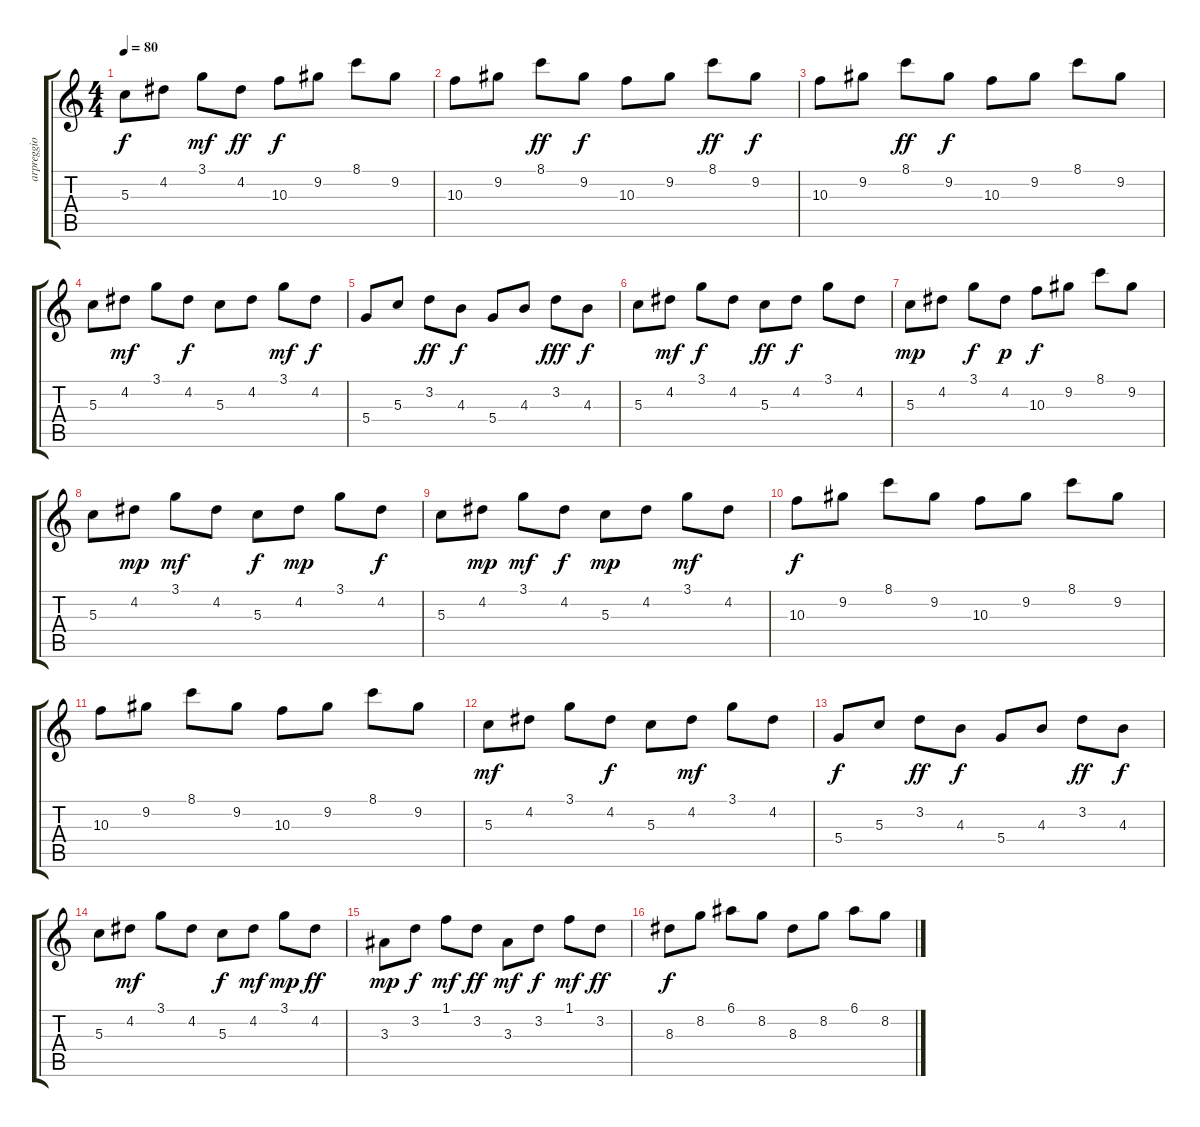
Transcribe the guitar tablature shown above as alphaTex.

\track ("arpreggio" "arpreggio") {instrument acousticguitarsteel}
\staff {score tabs}
\tuning (E4 B3 G3 D3 A2 E2) {hide}
\ts (4 4)
\tempo 80
\clef g2
\ks c
5.3.8{dy f} 4.2.8 3.1.8{dy mf} 4.2.8{dy ff} 10.3.8{dy f} 9.2.8 8.1.8 9.2.8 |
10.3.8 9.2.8 8.1.8{dy ff} 9.2.8{dy f} 10.3.8 9.2.8 8.1.8{dy ff} 9.2.8{dy f} |
10.3.8 9.2.8 8.1.8{dy ff} 9.2.8{dy f} 10.3.8 9.2.8 8.1.8 9.2.8 |
5.3.8 4.2.8{dy mf} 3.1.8 4.2.8{dy f} 5.3.8 4.2.8 3.1.8{dy mf} 4.2.8{dy f} |
5.4.8 5.3.8 3.2.8{dy ff} 4.3.8{dy f} 5.4.8 4.3.8 3.2.8{dy fff} 4.3.8{dy f} |
5.3.8 4.2.8{dy mf} 3.1.8{dy f} 4.2.8 5.3.8{dy ff} 4.2.8{dy f} 3.1.8 4.2.8 |
5.3.8{dy mp} 4.2.8 3.1.8{dy f} 4.2.8{dy p} 10.3.8{dy f} 9.2.8 8.1.8 9.2.8 |
5.3.8 4.2.8{dy mp} 3.1.8{dy mf} 4.2.8 5.3.8{dy f} 4.2.8{dy mp} 3.1.8 4.2.8{dy f} |
5.3.8 4.2.8{dy mp} 3.1.8{dy mf} 4.2.8{dy f} 5.3.8{dy mp} 4.2.8 3.1.8{dy mf} 4.2.8 |
10.3.8{dy f} 9.2.8 8.1.8 9.2.8 10.3.8 9.2.8 8.1.8 9.2.8 |
10.3.8 9.2.8 8.1.8 9.2.8 10.3.8 9.2.8 8.1.8 9.2.8 |
5.3.8{dy mf} 4.2.8 3.1.8 4.2.8{dy f} 5.3.8 4.2.8{dy mf} 3.1.8 4.2.8 |
5.4.8{dy f} 5.3.8 3.2.8{dy ff} 4.3.8{dy f} 5.4.8 4.3.8 3.2.8{dy ff} 4.3.8{dy f} |
5.3.8 4.2.8{dy mf} 3.1.8 4.2.8 5.3.8{dy f} 4.2.8{dy mf} 3.1.8{dy mp} 4.2.8{dy ff} |
3.3.8{dy mp} 3.2.8{dy f} 1.1.8{dy mf} 3.2.8{dy ff} 3.3.8{dy mf} 3.2.8{dy f} 1.1.8{dy mf} 3.2.8{dy ff} |
8.3.8{dy f} 8.2.8 6.1.8 8.2.8 8.3.8 8.2.8 6.1.8 8.2.8
